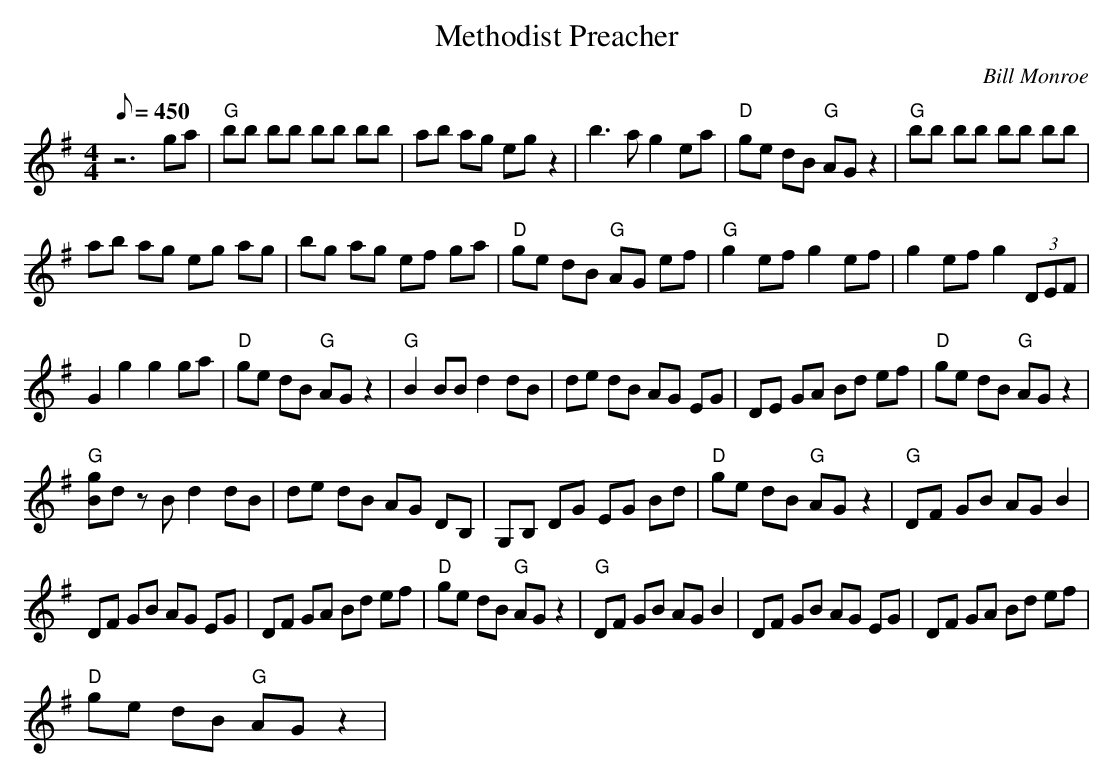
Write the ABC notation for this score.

X:1a
T: Methodist Preacher
C: Bill Monroe
L: 1/8
Q: 450
M: 4/4
K: G
 z6 ga | "G"bb bb bb bb | ab ag eg z2 | b3a g2 ea | "D"ge dB "G"AG z2 | "G"bb bb bb bb |
 ab ag eg ag | bg ag ef ga | "D"ge dB "G"AG ef | "G"g2 ef g2 ef | g2 ef g2 (3DEF |
 G2 g2 g2 ga | "D"ge dB "G"AG z2 | "G"B2 BB d2 dB | de dB AG EG | DE GA Bd ef | "D"ge dB "G"AG z2 |
 "G"[gB]d zB d2 dB | de dB AG DB, | G,B, DG EG Bd | "D"ge dB "G"AG z2 | "G"DF GB AG B2 |
 DF GB AG EG | DF GA Bd ef | "D"ge dB "G"AG z2 | "G"DF GB AG B2 | DF GB AG EG | DF GA Bd ef |
 "D"ge dB "G"AG z2 |
